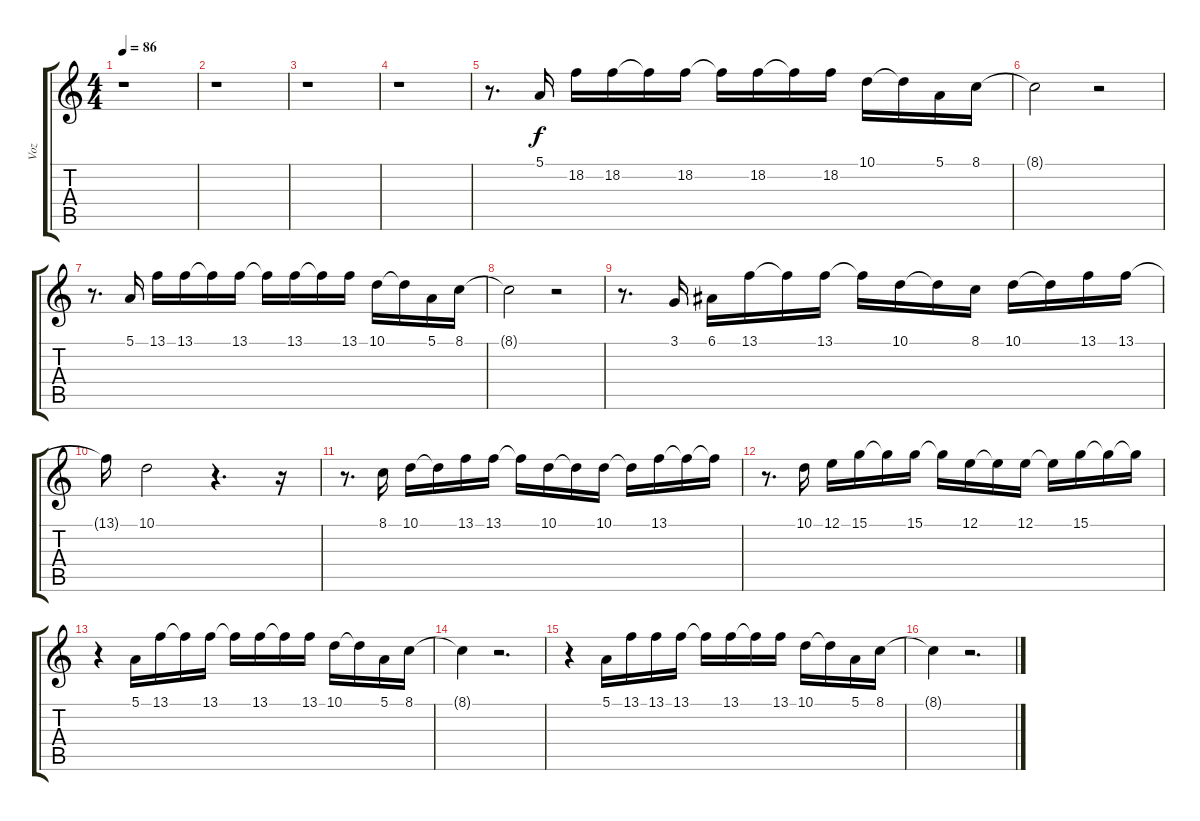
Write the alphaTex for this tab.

\track ("Voz" "Voz") {instrument flute}
\staff {score tabs}
\tuning (E4 B3 G3 D3 A2 E2) {hide}
\ts (4 4)
\tempo 86
\clef g2
\ks c
r.1{dy f instrument flute} |
r.1 |
r.1 |
r.1 |
r.8{d volume 14} 5.1.16 18.2.16 18.2.16 18.2{t}.16 18.2.16 18.2{t}.16 18.2.16 18.2{t}.16 18.2.16 10.1.16 10.1{t}.16 5.1.16 8.1.16 |
8.1{t}.2 r.2 |
r.8{d} 5.1.16 13.1.16 13.1.16 13.1{t}.16 13.1.16 13.1{t}.16 13.1.16 13.1{t}.16 13.1.16 10.1.16 10.1{t}.16 5.1.16 8.1.16 |
8.1{t}.2 r.2 |
r.8{d} 3.1.16 6.1.16 13.1.16 13.1{t}.16 13.1.16 13.1{t}.16 10.1.16 10.1{t}.16 8.1.16 10.1.16 10.1{t}.16 13.1.16 13.1.16 |
13.1{t}.16 10.1.2 r.4{d} r.16 |
r.8{d} 8.1.16 10.1.16 10.1{t}.16 13.1.16 13.1.16 13.1{t}.16 10.1.16 10.1{t}.16 10.1.16 10.1{t}.16 13.1.16 13.1{t}.16 13.1{t}.16 |
r.8{d} 10.1.16 12.1.16 15.1.16 15.1{t}.16 15.1.16 15.1{t}.16 12.1.16 12.1{t}.16 12.1.16 12.1{t}.16 15.1.16 15.1{t}.16 15.1{t}.16 |
r.4{volume 15} 5.1.16 13.1.16 13.1{t}.16 13.1.16 13.1{t}.16 13.1.16 13.1{t}.16 13.1.16 10.1.16 10.1{t}.16 5.1.16 8.1.16 |
8.1{t}.4 r.2{d} |
r.4 5.1.16 13.1.16 13.1.16 13.1.16 13.1{t}.16 13.1.16 13.1{t}.16 13.1.16 10.1.16 10.1{t}.16 5.1.16 8.1.16 |
8.1{t}.4 r.2{d}
